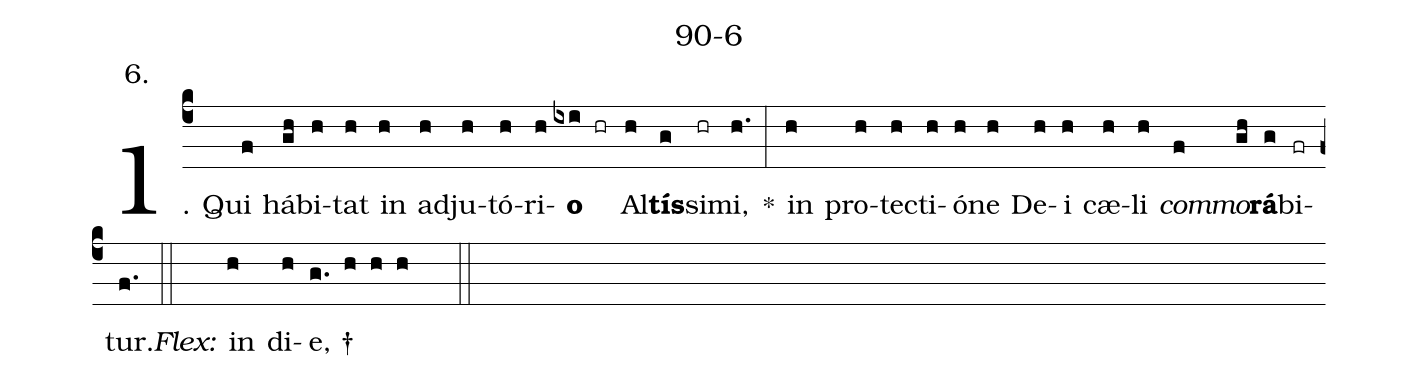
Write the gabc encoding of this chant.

name: 90-6;
annotation: 6.;
%%
(c4)1. Qui(f) há(gh)bi(h)tat(h) in(h) ad(h)ju(h)tó(h)ri(h)<b>o</b>(ixi hr) Al(h)<b>tís</b>(g)si(hr)mi,(h.) *(:) in(h) pro(h)tec(h)ti(h)ó(h)ne(h) De(h)i(h) cæ(h)li(h) <i>com</i>(f)<i>mo</i>(gh)<b>rá</b>(g)bi(fr)tur.(f.) (::)
<i>Flex:</i>()  in(h) di(h)e, †(g. h h h  ::)
